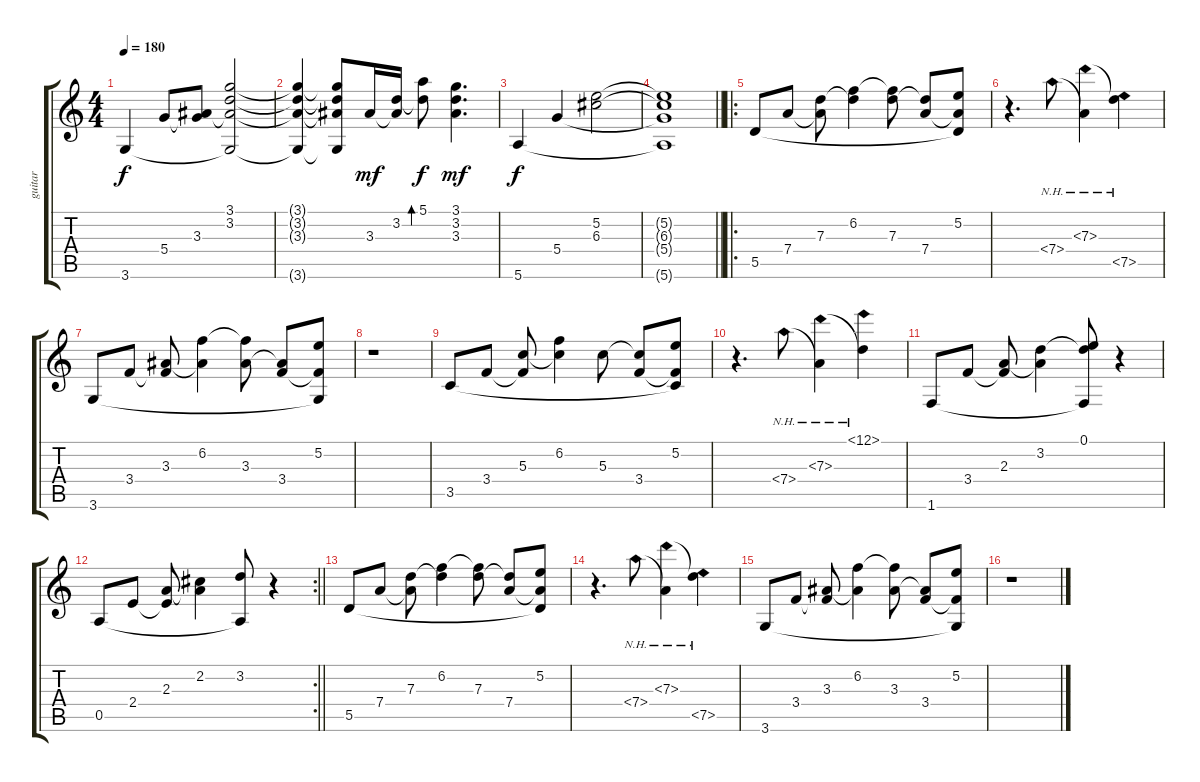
\track ("guitar" "guitar") {instrument acousticguitarsteel}
\staff {score tabs}
\tuning (E4 B3 G3 D3 A2 E2) {hide}
\ts (4 4)
\tempo 180
\clef g2
\ks c
3.6.4{dy f} 5.4.8 (3.3 5.4{t}).8 (3.1 3.2 3.3{t} 3.6{t}).2 |
(3.1{t} 3.2{t} 3.3{t} 3.6{t}).4 (3.1{t} 3.2{t} 3.3{t} 3.6{t}).8 3.3.16{dy mf} (3.2 3.3{t}).16 (5.1 3.2{t}).8{bd 60 dy f} (3.1 3.2 3.3).4{d dy mf} |
5.6.4{dy f} 5.4.4 (5.2 6.3).2 |
\barLineRight lightlight
(5.2{t} 6.3{t} 5.4{t} 5.6{t}).1 |
\ro
5.5.8 7.4.8 (7.3 7.4{t}).8 (6.2 7.3{t}).4 (6.2{t} 7.3).8 (7.3{t} 7.4).8 (5.2 7.4{t} 5.5{t}).8 |
r.4{d} 7.4{nh}.8 (7.3{nh} 7.4{t}).4 (7.3{t} 7.5{nh}).4 |
3.6.8 3.4.8 (3.3 3.4{t}).8 (6.2 3.3{t}).4 (6.2{t} 3.3).8 (3.3{t} 3.4).8 (5.2 3.4{t} 3.6{t}).8 |
r.1 |
3.5.8 3.4.8 (5.3 3.4{t}).8 (6.2 5.3{t}).4 5.3.8 (5.3{t} 3.4).8 (5.2 3.4{t} 3.5{t}).8 |
r.4{d} 7.4{nh}.8 (7.3{nh} 7.4{t}).4 (12.1{nh} 7.3{t}).4 |
1.6.8 3.4.8 (2.3 3.4{t}).8 (3.2 2.3{t}).4 (0.1 3.2{t} 1.6{t}).8 r.4 |
\rc 2
\barLineRight lightlight
0.5.8 2.4.8 (2.3 2.4{t}).8 (2.2 2.3{t}).4 (3.2 0.5{t}).8 r.4 |
5.5.8 7.4.8 (7.3 7.4{t}).8 (6.2 7.3{t}).4 (6.2{t} 7.3).8 (7.3{t} 7.4).8 (5.2 7.4{t} 5.5{t}).8 |
r.4{d} 7.4{nh}.8 (7.3{nh} 7.4{t}).4 (7.3{t} 7.5{nh}).4 |
3.6.8 3.4.8 (3.3 3.4{t}).8 (6.2 3.3{t}).4 (6.2{t} 3.3).8 (3.3{t} 3.4).8 (5.2 3.4{t} 3.6{t}).8 |
r.1
